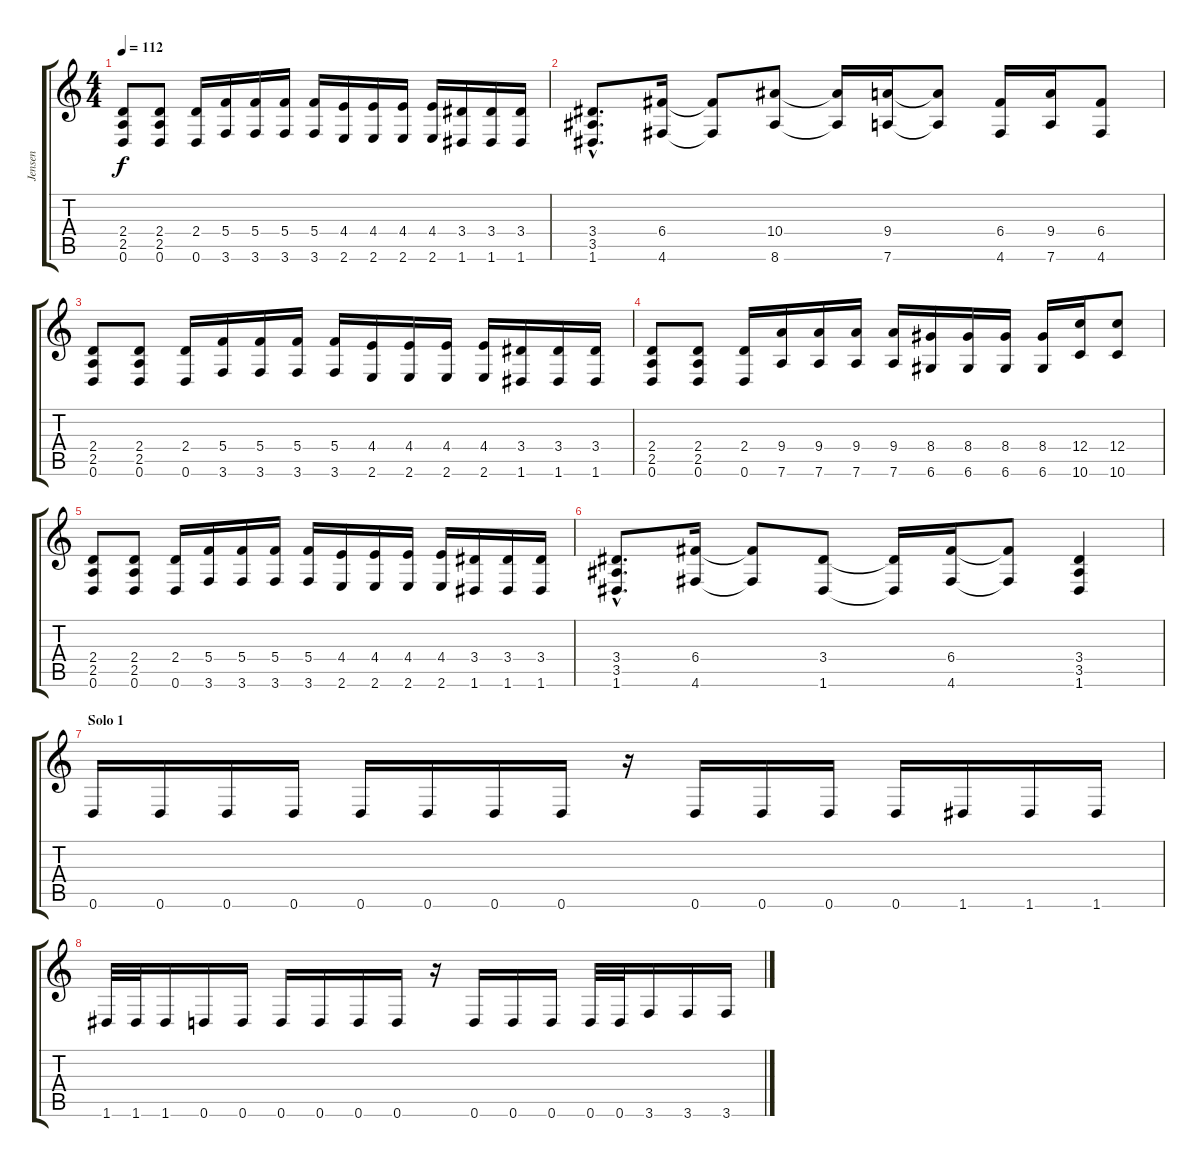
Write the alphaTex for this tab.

\track ("Jensen" "Jensen") {instrument distortionguitar}
\staff {score tabs}
\tuning (D4 A3 F3 C3 G2 D2) {hide}
\ts (4 4)
\tempo 112
\clef g2
\ks c
(2.4 2.5 0.6).8{dy f} (2.4 2.5 0.6).8 (2.4 0.6).16 (5.4 3.6).16 (5.4 3.6).16 (5.4 3.6).16 (5.4 3.6).16 (4.4 2.6).16 (4.4 2.6).16 (4.4 2.6).16 (4.4 2.6).16 (3.4 1.6).16 (3.4 1.6).16 (3.4 1.6).16 |
(3.4{hac} 3.5{hac} 1.6{hac}).8{d} (6.4 4.6).16 (6.4{t} 4.6{t}).8 (10.4 8.6).8 (10.4{t} 8.6{t}).16 (9.4 7.6).16 (9.4{t} 7.6{t}).8 (6.4 4.6).16 (9.4 7.6).16 (6.4 4.6).8 |
(2.4 2.5 0.6).8 (2.4 2.5 0.6).8 (2.4 0.6).16 (5.4 3.6).16 (5.4 3.6).16 (5.4 3.6).16 (5.4 3.6).16 (4.4 2.6).16 (4.4 2.6).16 (4.4 2.6).16 (4.4 2.6).16 (3.4 1.6).16 (3.4 1.6).16 (3.4 1.6).16 |
(2.4 2.5 0.6).8 (2.4 2.5 0.6).8 (2.4 0.6).16 (9.4 7.6).16 (9.4 7.6).16 (9.4 7.6).16 (9.4 7.6).16 (8.4 6.6).16 (8.4 6.6).16 (8.4 6.6).16 (8.4 6.6).16 (12.4 10.6).16 (12.4 10.6).8 |
(2.4 2.5 0.6).8 (2.4 2.5 0.6).8 (2.4 0.6).16 (5.4 3.6).16 (5.4 3.6).16 (5.4 3.6).16 (5.4 3.6).16 (4.4 2.6).16 (4.4 2.6).16 (4.4 2.6).16 (4.4 2.6).16 (3.4 1.6).16 (3.4 1.6).16 (3.4 1.6).16 |
(3.4{hac} 3.5{hac} 1.6{hac}).8{d} (6.4 4.6).16 (6.4{t} 4.6{t}).8 (3.4 1.6).8 (3.4{t} 1.6{t}).16 (6.4 4.6).16 (6.4{t} 4.6{t}).8 (3.4 3.5 1.6).4 |
\section ("" "Solo 1")
0.6.16 0.6.16 0.6.16 0.6.16 0.6.16 0.6.16 0.6.16 0.6.16 r.16 0.6.16 0.6.16 0.6.16 0.6.16 1.6.16 1.6.16 1.6.16 |
1.6.32 1.6.32 1.6.16 0.6.16 0.6.16 0.6.16 0.6.16 0.6.16 0.6.16 r.16 0.6.16 0.6.16 0.6.16 0.6.32 0.6.32 3.6.16 3.6.16 3.6.16
